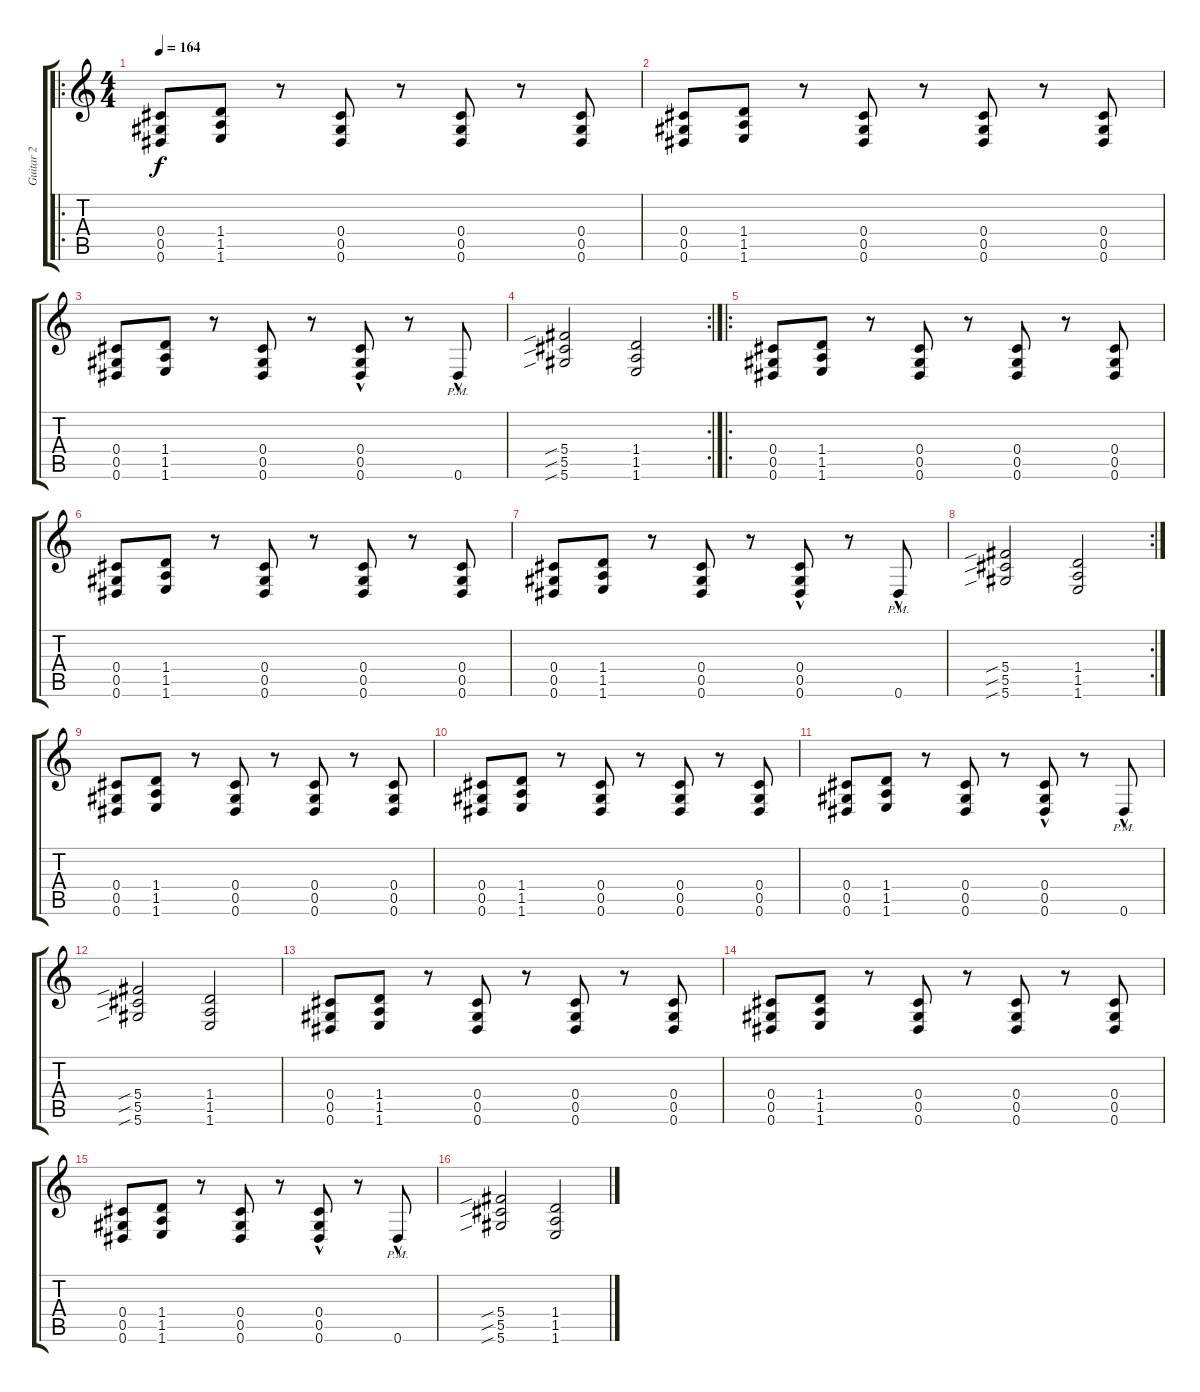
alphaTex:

\track ("Guitar 2" "Guitar 2") {instrument distortionguitar}
\staff {score tabs}
\tuning (Eb4 Bb3 Gb3 Db3 Ab2 Eb2) {hide}
\ro
\ts (4 4)
\tempo 164
\clef g2
\ks c
(0.4 0.5 0.6).8{dy f} (1.4 1.5 1.6).8 r.8 (0.4 0.5 0.6).8 r.8 (0.4 0.5 0.6).8 r.8 (0.4 0.5 0.6).8 |
(0.4 0.5 0.6).8 (1.4 1.5 1.6).8 r.8 (0.4 0.5 0.6).8 r.8 (0.4 0.5 0.6).8 r.8 (0.4 0.5 0.6).8 |
(0.4 0.5 0.6).8 (1.4 1.5 1.6).8 r.8 (0.4 0.5 0.6).8 r.8 (0.4{hac} 0.5{hac} 0.6{hac}).8 r.8 0.6{hac pm}.8 |
\rc 2
(5.4{sib} 5.5{sib} 5.6{sib}).2 (1.4 1.5 1.6).2 |
\ro
(0.4 0.5 0.6).8 (1.4 1.5 1.6).8 r.8 (0.4 0.5 0.6).8 r.8 (0.4 0.5 0.6).8 r.8 (0.4 0.5 0.6).8 |
(0.4 0.5 0.6).8 (1.4 1.5 1.6).8 r.8 (0.4 0.5 0.6).8 r.8 (0.4 0.5 0.6).8 r.8 (0.4 0.5 0.6).8 |
(0.4 0.5 0.6).8 (1.4 1.5 1.6).8 r.8 (0.4 0.5 0.6).8 r.8 (0.4{hac} 0.5{hac} 0.6{hac}).8 r.8 0.6{hac pm}.8 |
\rc 2
(5.4{sib} 5.5{sib} 5.6{sib}).2 (1.4 1.5 1.6).2 |
(0.4 0.5 0.6).8 (1.4 1.5 1.6).8 r.8 (0.4 0.5 0.6).8 r.8 (0.4 0.5 0.6).8 r.8 (0.4 0.5 0.6).8 |
(0.4 0.5 0.6).8 (1.4 1.5 1.6).8 r.8 (0.4 0.5 0.6).8 r.8 (0.4 0.5 0.6).8 r.8 (0.4 0.5 0.6).8 |
(0.4 0.5 0.6).8 (1.4 1.5 1.6).8 r.8 (0.4 0.5 0.6).8 r.8 (0.4{hac} 0.5{hac} 0.6{hac}).8 r.8 0.6{hac pm}.8 |
(5.4{sib} 5.5{sib} 5.6{sib}).2 (1.4 1.5 1.6).2 |
(0.4 0.5 0.6).8 (1.4 1.5 1.6).8 r.8 (0.4 0.5 0.6).8 r.8 (0.4 0.5 0.6).8 r.8 (0.4 0.5 0.6).8 |
(0.4 0.5 0.6).8 (1.4 1.5 1.6).8 r.8 (0.4 0.5 0.6).8 r.8 (0.4 0.5 0.6).8 r.8 (0.4 0.5 0.6).8 |
(0.4 0.5 0.6).8 (1.4 1.5 1.6).8 r.8 (0.4 0.5 0.6).8 r.8 (0.4{hac} 0.5{hac} 0.6{hac}).8 r.8 0.6{hac pm}.8 |
(5.4{sib} 5.5{sib} 5.6{sib}).2 (1.4 1.5 1.6).2
